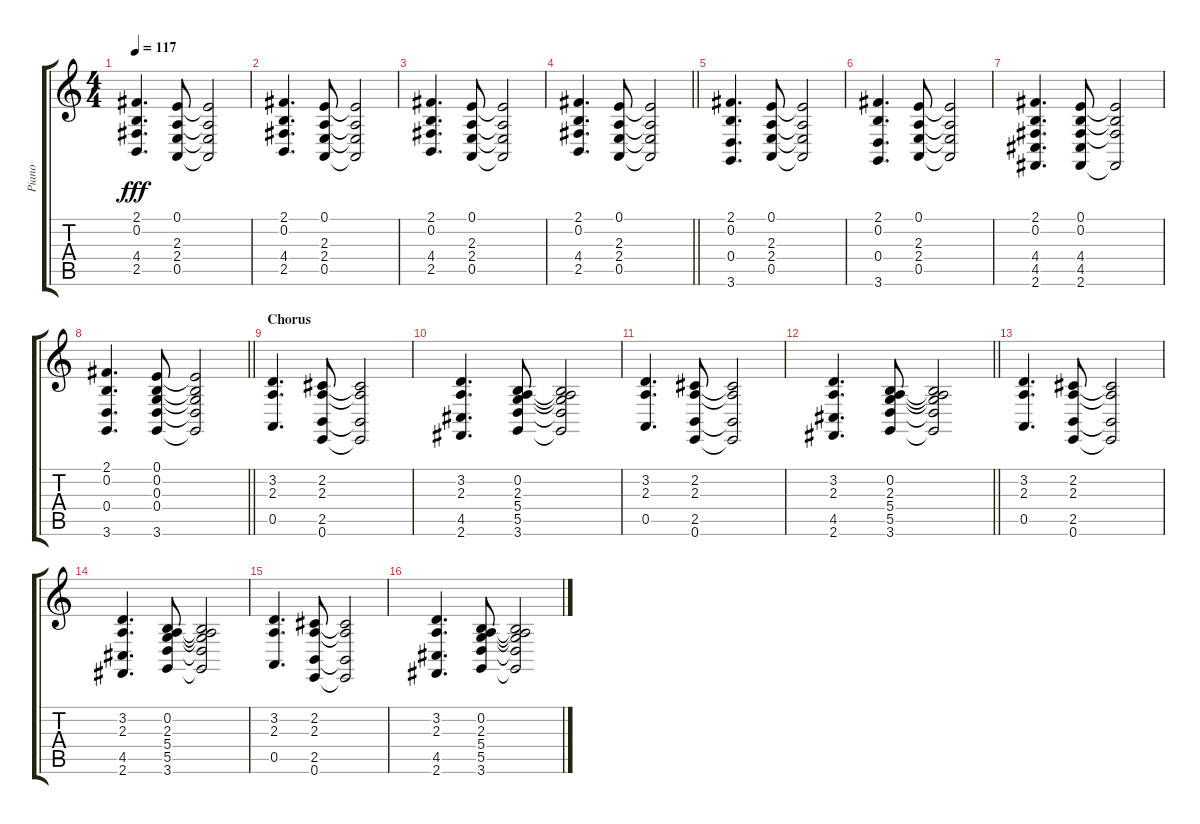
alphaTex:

\track ("Piano" "Piano") {instrument brightacousticpiano}
\staff {score tabs}
\tuning (E4 B3 G3 D3 A2 E2) {hide}
\ts (4 4)
\tempo 117
\clef g2
\ks c
(2.1 0.2 4.4 2.5).4{d dy fff} (0.1 2.3 2.4 0.5).8 (0.1{t} 2.3{t} 2.4{t} 0.5{t}).2 |
(2.1 0.2 4.4 2.5).4{d} (0.1 2.3 2.4 0.5).8 (0.1{t} 2.3{t} 2.4{t} 0.5{t}).2 |
(2.1 0.2 4.4 2.5).4{d} (0.1 2.3 2.4 0.5).8 (0.1{t} 2.3{t} 2.4{t} 0.5{t}).2 |
\barLineRight lightlight
(2.1 0.2 4.4 2.5).4{d} (0.1 2.3 2.4 0.5).8 (0.1{t} 2.3{t} 2.4{t} 0.5{t}).2 |
(2.1 0.2 0.4 3.6).4{d} (0.1 2.3 2.4 0.5).8 (0.1{t} 2.3{t} 2.4{t} 0.5{t}).2 |
(2.1 0.2 0.4 3.6).4{d} (0.1 2.3 2.4 0.5).8 (0.1{t} 2.3{t} 2.4{t} 0.5{t}).2 |
(2.1 0.2 4.4 4.5 2.6).4{d} (0.1 0.2 4.4 4.5 2.6).8 (0.1{t} 0.2{t} 4.4{t} 2.6{t}).2 |
\barLineRight lightlight
(2.1 0.2 0.4 3.6).4{d} (0.1 0.2 0.3 0.4 3.6).8 (0.1{t} 0.2{t} 0.3{t} 0.4{t} 3.6{t}).2 |
\section ("" "Chorus")
(3.2 2.3 0.5).4{d balance 4} (2.2 2.3 2.5 0.6).8 (2.2{t} 2.3{t} 2.5{t} 0.6{t}).2 |
(3.2 2.3 4.5 2.6).4{d} (0.2 2.3 5.4 5.5 3.6).8 (0.2{t} 2.3{t} 5.4{t} 5.5{t} 3.6{t}).2 |
(3.2 2.3 0.5).4{d} (2.2 2.3 2.5 0.6).8 (2.2{t} 2.3{t} 2.5{t} 0.6{t}).2 |
\barLineRight lightlight
(3.2 2.3 4.5 2.6).4{d} (0.2 2.3 5.4 5.5 3.6).8 (0.2{t} 2.3{t} 5.4{t} 5.5{t} 3.6{t}).2 |
(3.2 2.3 0.5).4{d} (2.2 2.3 2.5 0.6).8 (2.2{t} 2.3{t} 2.5{t} 0.6{t}).2 |
(3.2 2.3 4.5 2.6).4{d} (0.2 2.3 5.4 5.5 3.6).8 (0.2{t} 2.3{t} 5.4{t} 5.5{t} 3.6{t}).2 |
(3.2 2.3 0.5).4{d} (2.2 2.3 2.5 0.6).8 (2.2{t} 2.3{t} 2.5{t} 0.6{t}).2 |
(3.2 2.3 4.5 2.6).4{d} (0.2 2.3 5.4 5.5 3.6).8 (0.2{t} 2.3{t} 5.4{t} 5.5{t} 3.6{t}).2
